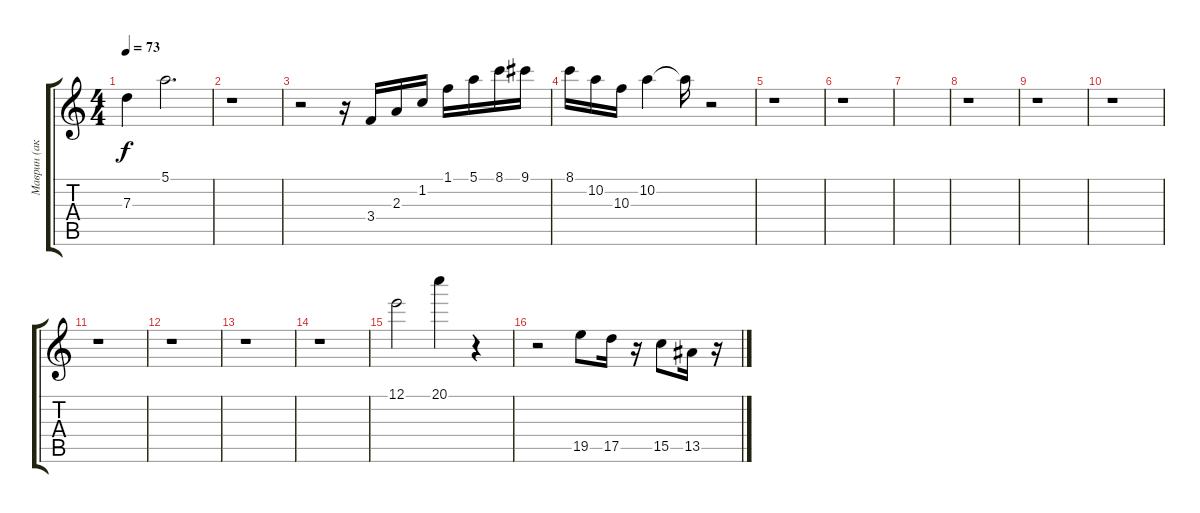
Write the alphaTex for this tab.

\track ("Маврин (ак.гитара)" "Маврин (ак") {instrument acousticguitarsteel}
\staff {score tabs}
\tuning (E4 B3 G3 D3 A2 E2) {hide}
\ts (4 4)
\tempo 73
\clef g2
\ks c
7.3.4{dy f} 5.1.2{d} |
r.1 |
r.2 r.16 3.4.16 2.3.16 1.2.16 1.1.16 5.1.16 8.1.16 9.1.16 |
8.1.16 10.2.16 10.3.16 10.2.4 10.2{t}.16 r.2 |
r.1 |
r.1 |
|
r.1 |
r.1 |
r.1 |
r.1 |
r.1 |
r.1 |
r.1 |
12.1.2 20.1.4 r.4 |
r.2 19.5.8 17.5.16 r.16 15.5.8 13.5.16 r.16
